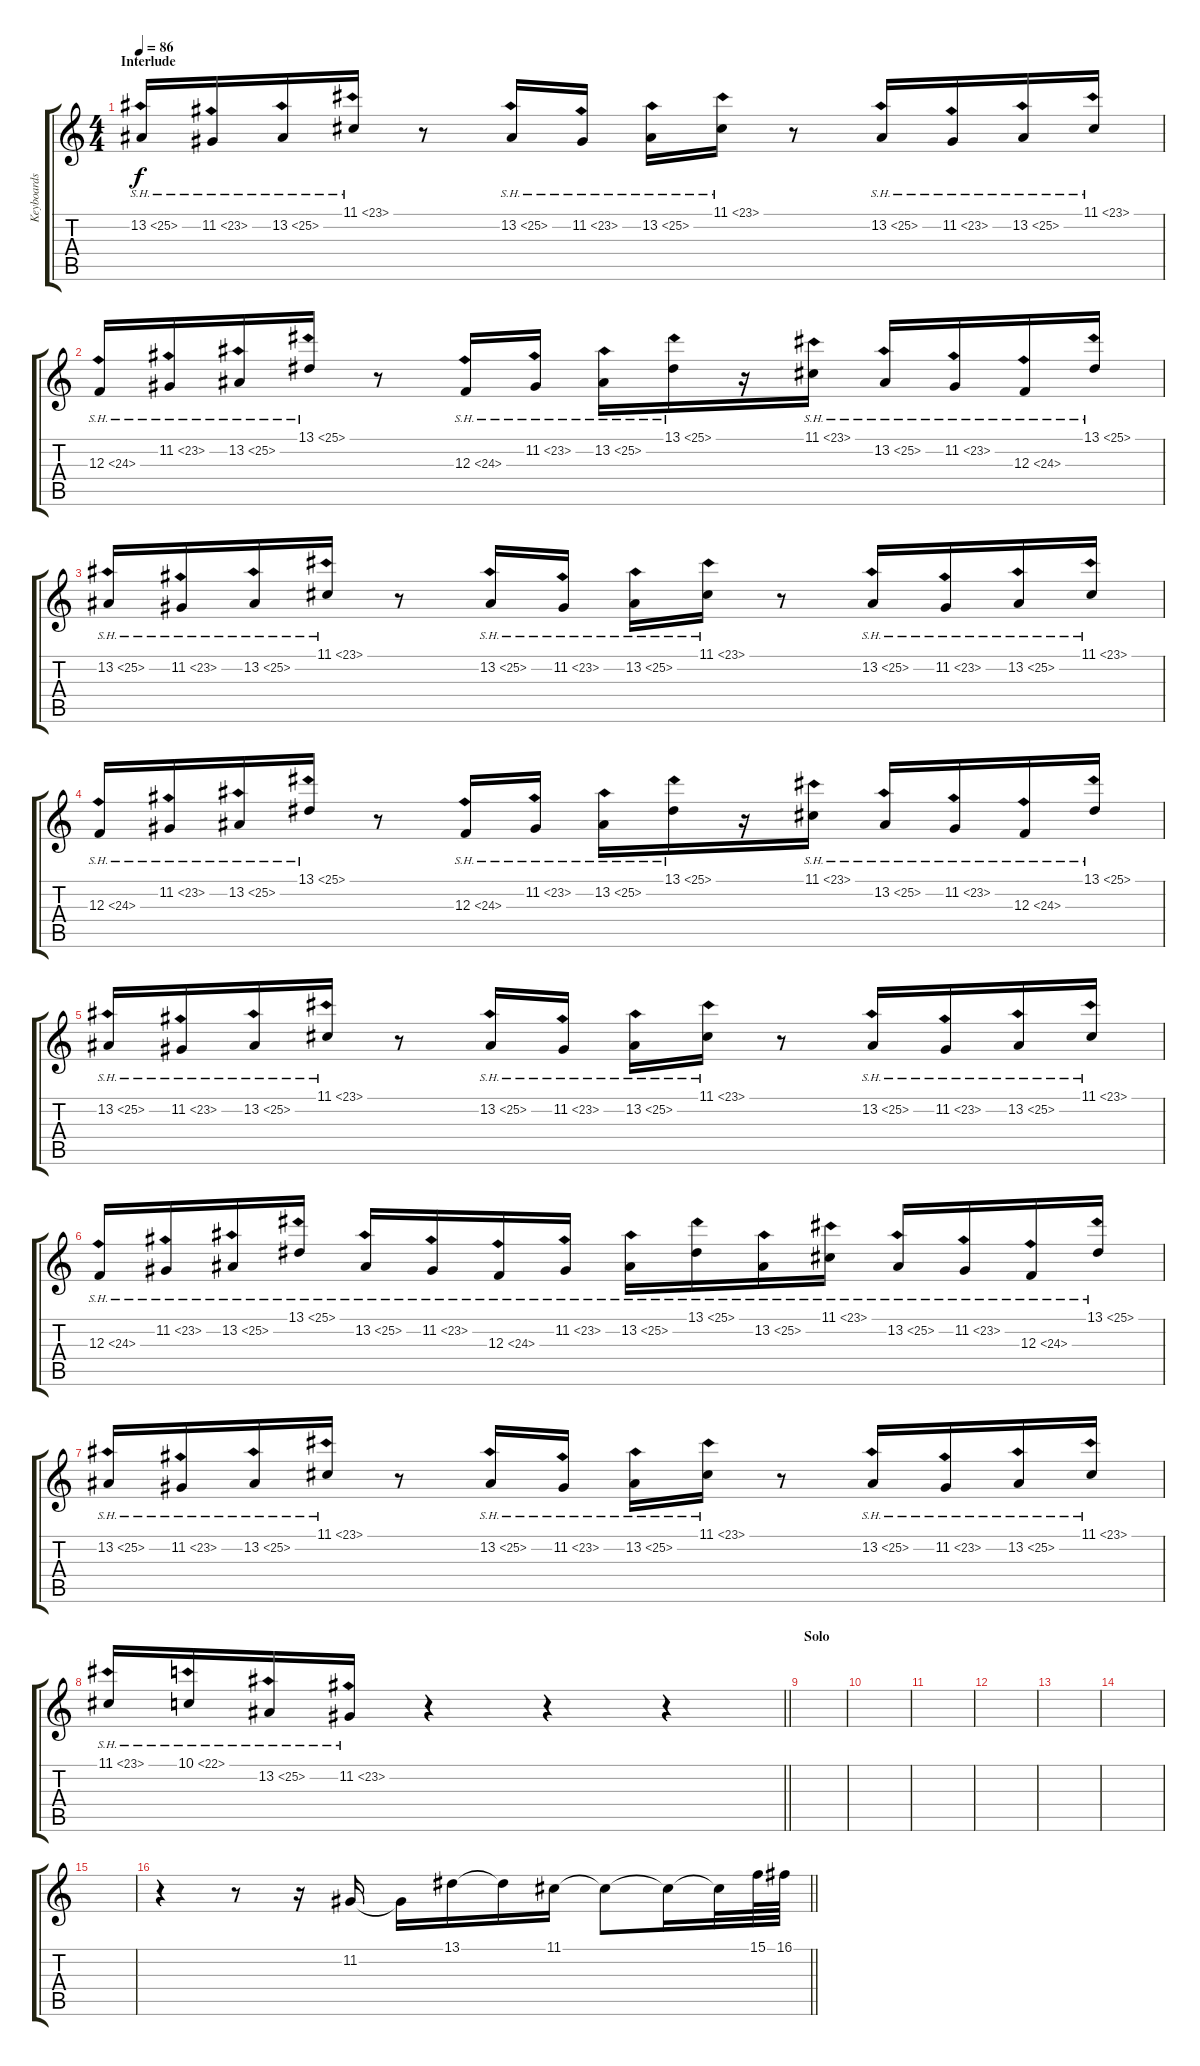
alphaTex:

\track ("Keyboards" "Keyboards") {instrument stringensemble1}
\staff {score tabs}
\tuning (D4 A3 F3 C3 G2 D2) {hide}
\ts (4 4)
\section ("" "Interlude")
\tempo 86
\clef g2
\ks c
13.2{sh 12}.16{dy f volume 10} 11.2{sh 12}.16 13.2{sh 12}.16 11.1{sh 12}.16 r.8 13.2{sh 12}.16 11.2{sh 12}.16 13.2{sh 12}.16 11.1{sh 12}.16 r.8 13.2{sh 12}.16 11.2{sh 12}.16 13.2{sh 12}.16 11.1{sh 12}.16 |
12.3{sh 12}.16 11.2{sh 12}.16 13.2{sh 12}.16 13.1{sh 12}.16 r.8 12.3{sh 12}.16 11.2{sh 12}.16 13.2{sh 12}.16 13.1{sh 12}.16 r.16 11.1{sh 12}.16 13.2{sh 12}.16 11.2{sh 12}.16 12.3{sh 12}.16 13.1{sh 12}.16 |
13.2{sh 12}.16 11.2{sh 12}.16 13.2{sh 12}.16 11.1{sh 12}.16 r.8 13.2{sh 12}.16 11.2{sh 12}.16 13.2{sh 12}.16 11.1{sh 12}.16 r.8 13.2{sh 12}.16 11.2{sh 12}.16 13.2{sh 12}.16 11.1{sh 12}.16 |
12.3{sh 12}.16 11.2{sh 12}.16 13.2{sh 12}.16 13.1{sh 12}.16 r.8 12.3{sh 12}.16 11.2{sh 12}.16 13.2{sh 12}.16 13.1{sh 12}.16 r.16 11.1{sh 12}.16 13.2{sh 12}.16 11.2{sh 12}.16 12.3{sh 12}.16 13.1{sh 12}.16 |
13.2{sh 12}.16 11.2{sh 12}.16 13.2{sh 12}.16 11.1{sh 12}.16 r.8 13.2{sh 12}.16 11.2{sh 12}.16 13.2{sh 12}.16 11.1{sh 12}.16 r.8 13.2{sh 12}.16 11.2{sh 12}.16 13.2{sh 12}.16 11.1{sh 12}.16 |
12.3{sh 12}.16 11.2{sh 12}.16 13.2{sh 12}.16 13.1{sh 12}.16 13.2{sh 12}.16 11.2{sh 12}.16 12.3{sh 12}.16 11.2{sh 12}.16 13.2{sh 12}.16 13.1{sh 12}.16 13.2{sh 12}.16 11.1{sh 12}.16 13.2{sh 12}.16 11.2{sh 12}.16 12.3{sh 12}.16 13.1{sh 12}.16 |
13.2{sh 12}.16 11.2{sh 12}.16 13.2{sh 12}.16 11.1{sh 12}.16 r.8 13.2{sh 12}.16 11.2{sh 12}.16 13.2{sh 12}.16 11.1{sh 12}.16 r.8 13.2{sh 12}.16 11.2{sh 12}.16 13.2{sh 12}.16 11.1{sh 12}.16 |
\barLineRight lightlight
11.1{sh 12}.16{volume 16} 10.1{sh 12}.16 13.2{sh 12}.16 11.2{sh 12}.16 r.4 r.4 r.4 |
\section ("" "Solo")
|
|
|
|
|
|
|
\barLineRight lightlight
r.4 r.8 r.16 11.2.16 11.2{t}.16 13.1.16 13.1{t}.16 11.1.16 11.1{t}.8 11.1{t}.16 11.1{t}.32 15.1.64{volume 13} 16.1.64
